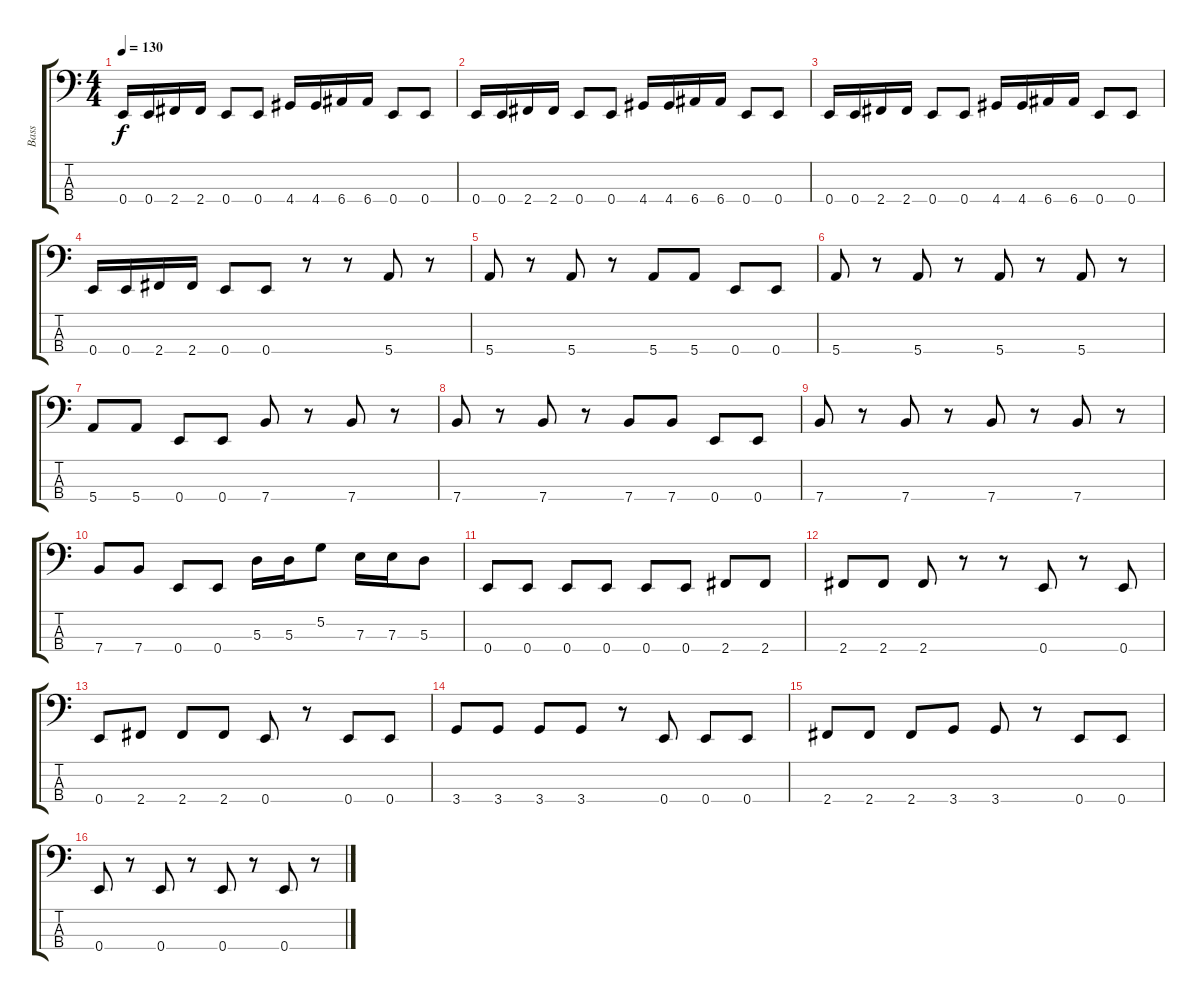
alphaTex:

\track ("Bass" "Bass") {instrument slapbass1}
\staff {score tabs}
\tuning (G2 D2 A1 E1) {hide}
\ts (4 4)
\tempo 130
\clef f4
\ks c
0.4.16{dy f} 0.4.16 2.4.16 2.4.16 0.4.8 0.4.8 4.4.16 4.4.16 6.4.16 6.4.16 0.4.8 0.4.8 |
0.4.16 0.4.16 2.4.16 2.4.16 0.4.8 0.4.8 4.4.16 4.4.16 6.4.16 6.4.16 0.4.8 0.4.8 |
0.4.16 0.4.16 2.4.16 2.4.16 0.4.8 0.4.8 4.4.16 4.4.16 6.4.16 6.4.16 0.4.8 0.4.8 |
0.4.16 0.4.16 2.4.16 2.4.16 0.4.8 0.4.8 r.8 r.8 5.4.8 r.8 |
5.4.8 r.8 5.4.8 r.8 5.4.8 5.4.8 0.4.8 0.4.8 |
5.4.8 r.8 5.4.8 r.8 5.4.8 r.8 5.4.8 r.8 |
5.4.8 5.4.8 0.4.8 0.4.8 7.4.8 r.8 7.4.8 r.8 |
7.4.8 r.8 7.4.8 r.8 7.4.8 7.4.8 0.4.8 0.4.8 |
7.4.8 r.8 7.4.8 r.8 7.4.8 r.8 7.4.8 r.8 |
7.4.8 7.4.8 0.4.8 0.4.8 5.3.16 5.3.16 5.2.8 7.3.16 7.3.16 5.3.8 |
0.4.8 0.4.8 0.4.8 0.4.8 0.4.8 0.4.8 2.4.8 2.4.8 |
2.4.8 2.4.8 2.4.8 r.8 r.8 0.4.8 r.8 0.4.8 |
0.4.8 2.4.8 2.4.8 2.4.8 0.4.8 r.8 0.4.8 0.4.8 |
3.4.8 3.4.8 3.4.8 3.4.8 r.8 0.4.8 0.4.8 0.4.8 |
2.4.8 2.4.8 2.4.8 3.4.8 3.4.8 r.8 0.4.8 0.4.8 |
0.4.8 r.8 0.4.8 r.8 0.4.8 r.8 0.4.8 r.8
